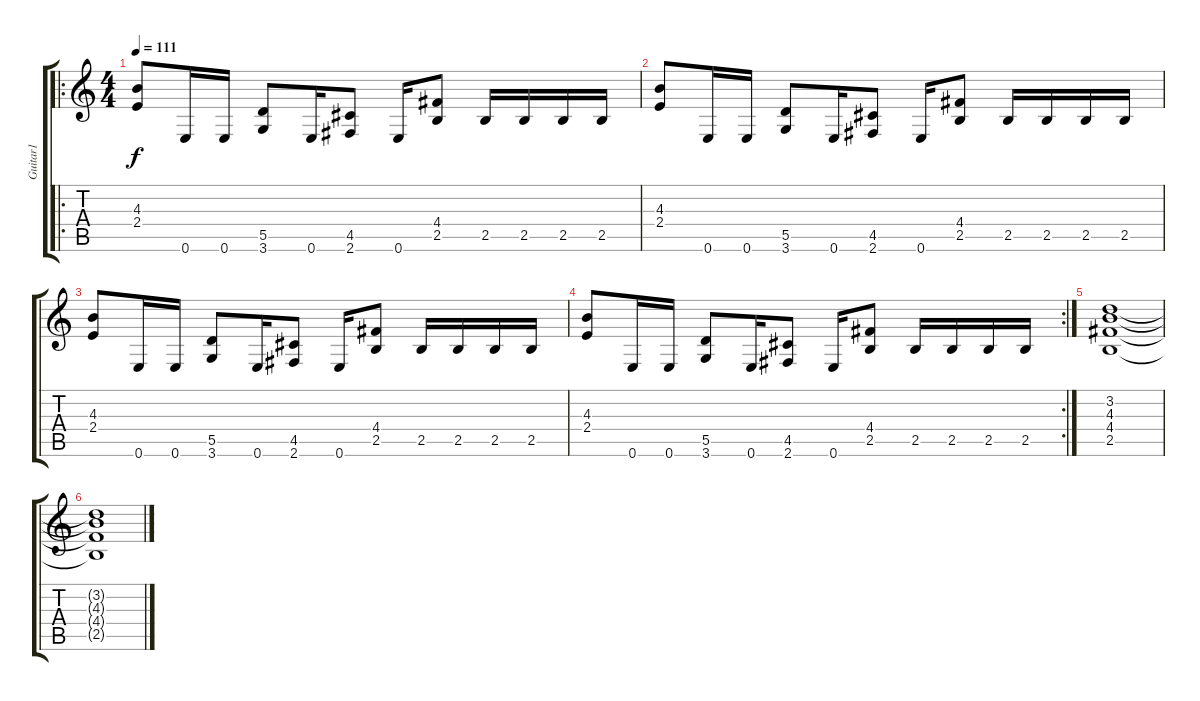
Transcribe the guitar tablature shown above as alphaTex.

\track ("Guitar1" "Guitar1") {instrument distortionguitar}
\staff {score tabs}
\tuning (E4 B3 G3 D3 A2 E2) {hide}
\ro
\ts (4 4)
\tempo 111
\clef g2
\ks c
(4.3 2.4).8{dy f} 0.6.16 0.6.16 (5.5 3.6).8 0.6.16 (4.5 2.6).8 0.6.16 (4.4 2.5).8 2.5.16 2.5.16 2.5.16 2.5.16 |
(4.3 2.4).8 0.6.16 0.6.16 (5.5 3.6).8 0.6.16 (4.5 2.6).8 0.6.16 (4.4 2.5).8 2.5.16 2.5.16 2.5.16 2.5.16 |
(4.3 2.4).8 0.6.16 0.6.16 (5.5 3.6).8 0.6.16 (4.5 2.6).8 0.6.16 (4.4 2.5).8 2.5.16 2.5.16 2.5.16 2.5.16 |
\rc 2
(4.3 2.4).8 0.6.16 0.6.16 (5.5 3.6).8 0.6.16 (4.5 2.6).8 0.6.16 (4.4 2.5).8 2.5.16 2.5.16 2.5.16 2.5.16 |
(3.2 4.3 4.4 2.5).1 |
(3.2{t} 4.3{t} 4.4{t} 2.5{t}).1
